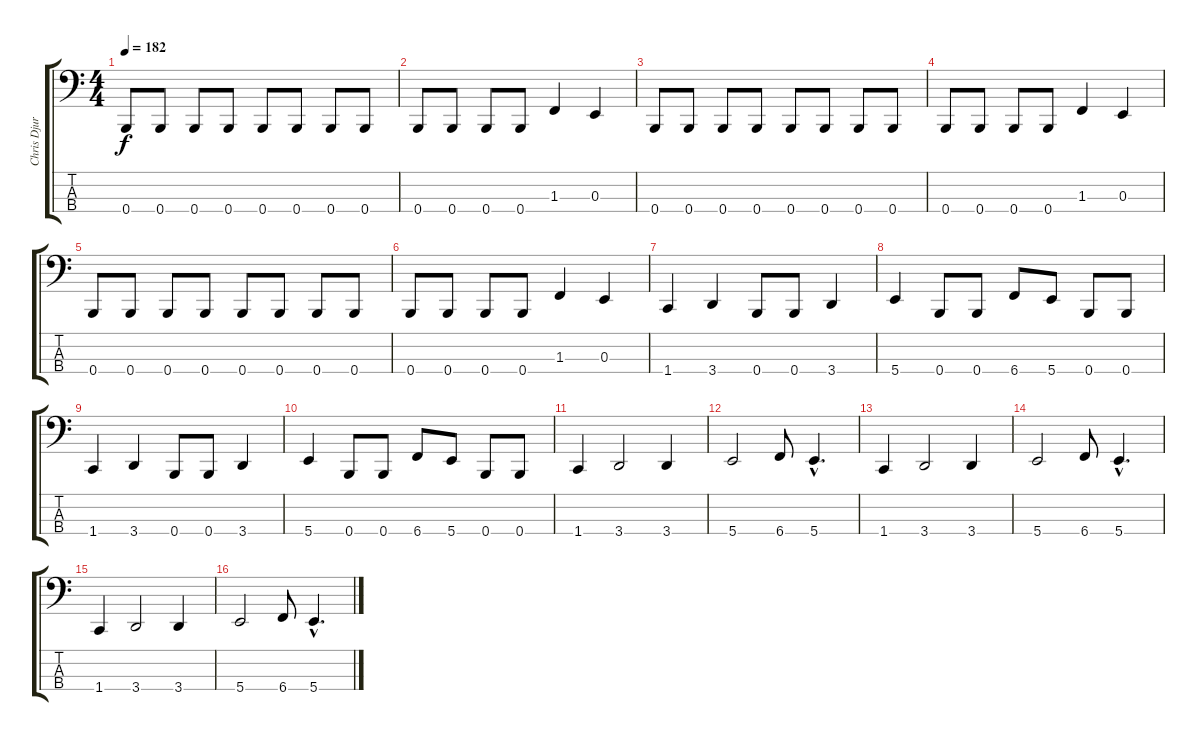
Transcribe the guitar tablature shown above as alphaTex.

\track ("Chris Djurici" "Chris Djur") {instrument electricbassfinger}
\staff {score tabs}
\tuning (D2 A1 E1 B0) {hide}
\ts (4 4)
\tempo 182
\clef f4
\ks c
0.4.8{dy f} 0.4.8 0.4.8 0.4.8 0.4.8 0.4.8 0.4.8 0.4.8 |
0.4.8 0.4.8 0.4.8 0.4.8 1.3.4 0.3.4 |
0.4.8 0.4.8 0.4.8 0.4.8 0.4.8 0.4.8 0.4.8 0.4.8 |
0.4.8 0.4.8 0.4.8 0.4.8 1.3.4 0.3.4 |
0.4.8 0.4.8 0.4.8 0.4.8 0.4.8 0.4.8 0.4.8 0.4.8 |
0.4.8 0.4.8 0.4.8 0.4.8 1.3.4 0.3.4 |
1.4.4 3.4.4 0.4.8 0.4.8 3.4.4 |
5.4.4 0.4.8 0.4.8 6.4.8 5.4.8 0.4.8 0.4.8 |
1.4.4 3.4.4 0.4.8 0.4.8 3.4.4 |
5.4.4 0.4.8 0.4.8 6.4.8 5.4.8 0.4.8 0.4.8 |
1.4.4 3.4.2 3.4.4 |
5.4.2 6.4.8 5.4{hac}.4{d} |
1.4.4 3.4.2 3.4.4 |
5.4.2 6.4.8 5.4{hac}.4{d} |
1.4.4 3.4.2 3.4.4 |
5.4.2 6.4.8 5.4{hac}.4{d}
